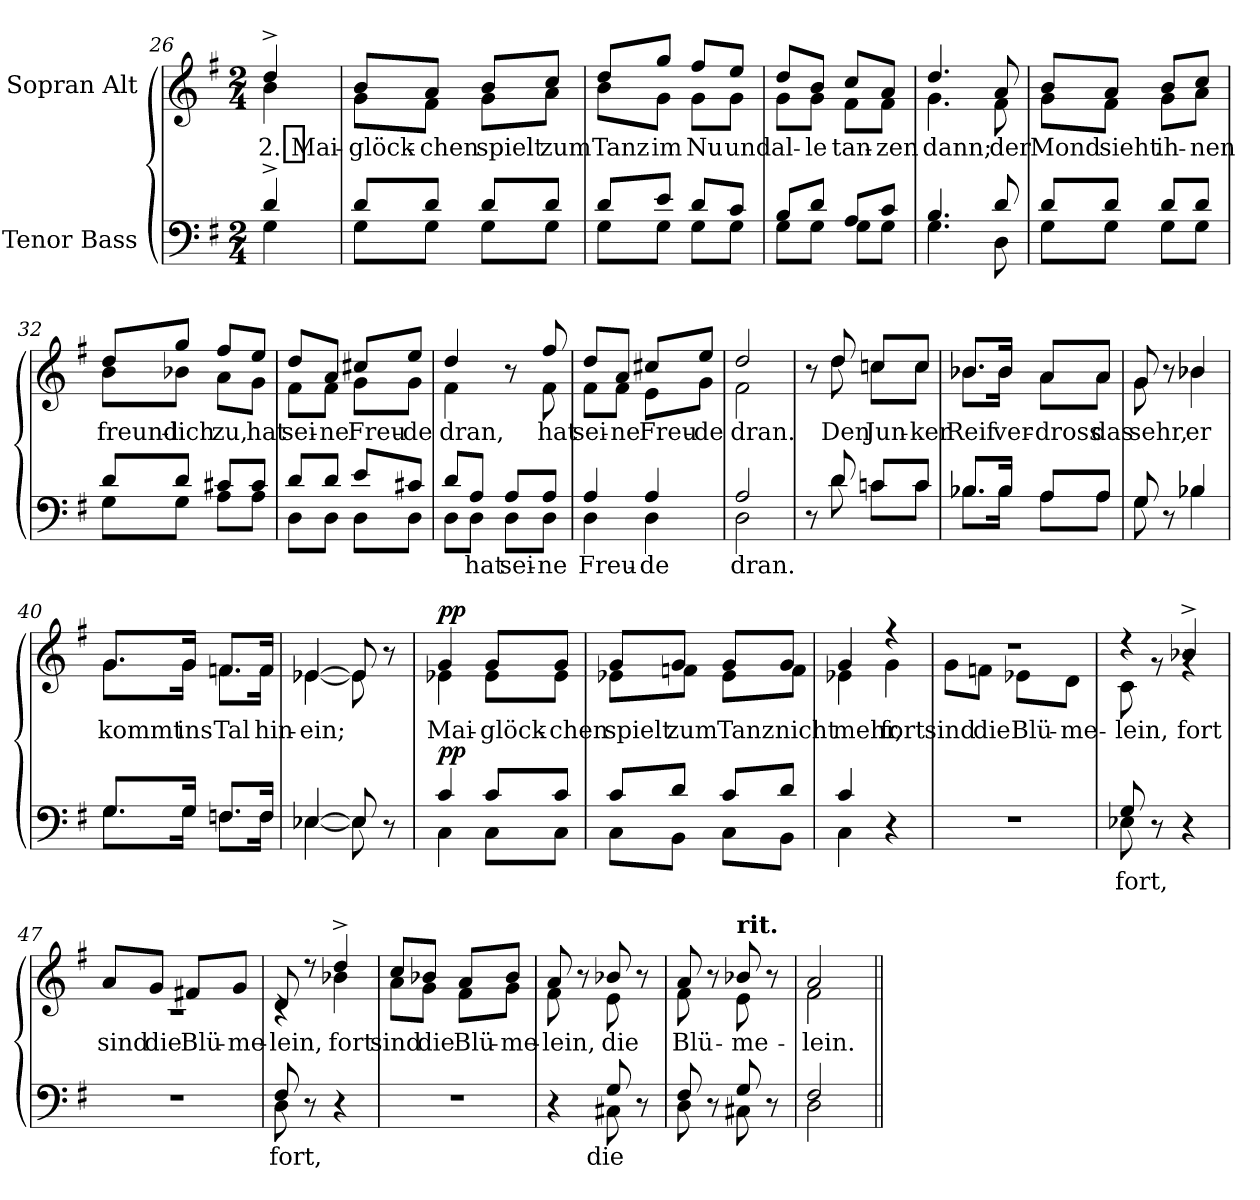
**kern	**text	**dynam	**kern	**text	**dynam
*part2	*part2	*part2	*part1	*part1	*part1
*staff2	*staff2	*staff2	*staff1	*staff1	*staff1
*I"Tenor Bass	*	*	*I"Sopran Alt	*	*
!!LO:LB:g=z
*clefF4	*	*	*clefG2	*	*
*k[f#]	*	*	*k[f#]	*	*
*M2/4	*	*	*M2/4	*	*
=26	=26	=26	=26	=26	=26
*^	*	*	*	*	*
!	!	!	!	!	!LO:LY:b	!
*	*	*	*	*^	*	*
4d^/	4G\	.	.	4dd^/	4b\	2. Mai-	.
=27	=27	=27	=27	=27	=27	=27	=27
!	!	!	!	!	!	!LO:LY:b	!
8d/L	8G\L	.	.	8b/L	8g\L	-glöck-	.
!	!	!	!	!	!	!LO:LY:b	!
8d/J	8G\J	.	.	8a/J	8f#\J	-chen	.
!	!	!	!	!	!	!LO:LY:b	!
8d/L	8G\L	.	.	8b/L	8g\L	spielt	.
!	!	!	!	!	!	!LO:LY:b	!
8d/J	8G\J	.	.	8cc/J	8a\J	zum	.
=28	=28	=28	=28	=28	=28	=28	=28
!	!	!	!	!	!	!LO:LY:b	!
8d/L	8G\L	.	.	8dd/L	8b\L	Tanz	.
!	!	!	!	!	!	!LO:LY:b	!
8e/J	8G\J	.	.	8gg/J	8g\J	im	.
!	!	!	!	!	!	!LO:LY:b	!
8d/L	8G\L	.	.	8ff#/L	8g\L	Nu	.
!	!	!	!	!	!	!LO:LY:b	!
8c/J	8G\J	.	.	8ee/J	8g\J	und	.
=29	=29	=29	=29	=29	=29	=29	=29
!	!	!	!	!	!	!LO:LY:b	!
8B/L	8G\L	.	.	8dd/L	8g\L	al-	.
!	!	!	!	!	!	!LO:LY:b	!
8d/J	8G\J	.	.	8b/J	8g\J	-le	.
!	!	!	!	!	!	!LO:LY:b	!
8A/L	8G\L	.	.	8cc/L	8f#\L	tan-	.
!	!	!	!	!	!	!LO:LY:b	!
8c/J	8G\J	.	.	8a/J	8f#\J	-zen	.
!!LO:LB:g=z	!!
=30	=30	=30	=30	=30	=30	=30	=30
!	!	!	!	!	!	!LO:LY:b	!
4.B/	4.G\	.	.	4.dd/	4.g\	dann;	.
!	!	!	!	!	!	!LO:LY:b	!
8d/	8D\	.	.	8a/	8f#\	der	.
=31	=31	=31	=31	=31	=31	=31	=31
!	!	!	!	!	!	!LO:LY:b	!
8d/L	8G\L	.	.	8b/L	8g\L	Mond	.
!	!	!	!	!	!	!LO:LY:b	!
8d/J	8G\J	.	.	8a/J	8f#\J	sieht	.
!	!	!	!	!	!	!LO:LY:b	!
8d/L	8G\L	.	.	8b/L	8g\L	ih-	.
!	!	!	!	!	!	!LO:LY:b	!
8d/J	8G\J	.	.	8cc/J	8a\J	-nen	.
=32	=32	=32	=32	=32	=32	=32	=32
!	!	!	!	!	!	!LO:LY:b	!
8d/L	8G\L	.	.	8dd/L	8b\L	freund-	.
!	!	!	!	!	!	!LO:LY:b	!
8d/J	8G\J	.	.	8gg/J	8b-X\J	-lich	.
!	!	!	!	!	!	!LO:LY:b	!
8c#X/L	8A\L	.	.	8ff#/L	8a\L	zu,	.
!	!	!	!	!	!	!LO:LY:b	!
8c#/J	8A\J	.	.	8ee/J	8g\J	hat	.
=33	=33	=33	=33	=33	=33	=33	=33
!	!	!	!	!	!	!LO:LY:b	!
8d/L	8D\L	.	.	8dd/L	8f#\L	sei-	.
!	!	!	!	!	!	!LO:LY:b	!
8d/J	8D\J	.	.	8a/J	8f#\J	-ne	.
!	!	!	!	!	!	!LO:LY:b	!
8e/L	8D\L	.	.	8cc#X/L	8g\L	Freu-	.
!	!	!	!	!	!	!LO:LY:b	!
8c#X/J	8D\J	.	.	8ee/J	8g\J	-de	.
!!LO:LB:g=z	!!
=34	=34	=34	=34	=34	=34	=34	=34
!	!	!	!	!	!	!LO:LY:b	!
8d/L	8D\L	.	.	4dd/	4f#\	dran,	.
!	!	!LO:LY:b	!	!	!	!	!
8A/J	8D\J	hat	.	.	.	.	.
!	!	!LO:LY:b	!	!	!	!	!
8A/L	8D\L	sei-	.	8r	8ryy	.	.
!	!	!LO:LY:b	!	!	!	!LO:LY:b	!
8A/J	8D\J	-ne	.	8ff#/	8f#\	hat	.
=35	=35	=35	=35	=35	=35	=35	=35
!	!	!LO:LY:b	!	!	!	!LO:LY:b	!
4A/	4D\	Freu-	.	8dd/L	8f#\L	sei-	.
!	!	!	!	!	!	!LO:LY:b	!
.	.	.	.	8a/J	8f#\J	-ne	.
!	!	!LO:LY:b	!	!	!	!LO:LY:b	!
4A/	4D\	-de	.	8cc#X/L	8e\L	Freu-	.
!	!	!	!	!	!	!LO:LY:b	!
.	.	.	.	8ee/J	8g\J	-de	.
=36	=36	=36	=36	=36	=36	=36	=36
!	!	!LO:LY:b	!	!	!	!LO:LY:b	!
2A/	2D\	dran.	.	2dd/	2f#\	dran.	.
=37	=37	=37	=37	=37	=37	=37	=37
8r	8ryy	.	.	8r	8ryy	.	.
!	!	!	!	!	!	!LO:LY:b	!
8d/	8d\	.	.	8dd/	8dd\	Den	.
!	!	!	!	!	!	!LO:LY:b	!
8cn/L	8c\L	.	.	8ccn/L	8cc\L	Jun-	.
!	!	!	!	!	!	!LO:LY:b	!
8c/J	8c\J	.	.	8cc/J	8cc\J	-ker	.
!!LO:PB:g=z	!!
=38	=38	=38	=38	=38	=38	=38	=38
!	!	!	!	!	!	!LO:LY:b	!
8.B-X/L	8.B-\L	.	.	8.b-X/L	8.b-\L	Reif	.
!	!	!	!	!	!	!LO:LY:b	!
16B-/Jk	16B-\Jk	.	.	16b-/Jk	16b-\Jk	ver-	.
!	!	!	!	!	!	!LO:LY:b	!
8A/L	8A\L	.	.	8a/L	8a\L	-dross	.
!	!	!	!	!	!	!LO:LY:b	!
8A/J	8A\J	.	.	8a/J	8a\J	das	.
=39	=39	=39	=39	=39	=39	=39	=39
!	!	!	!	!	!	!LO:LY:b	!
8G/	8G\	.	.	8g/	8g\	sehr,	.
8r	8ryy	.	.	8r	8ryy	.	.
!	!	!	!	!	!	!LO:LY:b	!
4B-X/	4B-\	.	.	4b-X/	4b-\	er	.
=40	=40	=40	=40	=40	=40	=40	=40
!	!	!	!	!	!	!LO:LY:b	!
8.G/L	8.G\L	.	.	8.g/L	8.g\L	kommt	.
!	!	!	!	!	!	!LO:LY:b	!
16G/Jk	16G\Jk	.	.	16g/Jk	16g\Jk	ins	.
!	!	!	!	!	!	!LO:LY:b	!
8.Fn/L	8.F\L	.	.	8.fn/L	8.f\L	Tal	.
!	!	!	!	!	!	!LO:LY:b	!
16F/Jk	16F\Jk	.	.	16f/Jk	16f\Jk	hin-	.
=41	=41	=41	=41	=41	=41	=41	=41
!	!	!	!	!	!	!LO:LY:b	!
[4E-X/	[4E-\	.	.	[4e-X/	[4e-\	-ein;	.
8E-/]	8E-\]	.	.	8e-/]	8e-\]	.	.
8r	8ryy	.	.	8r	8ryy	.	.
!!LO:LB:g=z	!!
=42	=42	=42	=42	=42	=42	=42	=42
!	!	!	!LO:DY:a	!	!	!LO:LY:b	!LO:DY:a
4c/	4C\	.	pp	4g/	4e-X\	Mai-	pp
!	!	!	!	!	!	!LO:LY:b	!
8c/L	8C\L	.	.	8g/L	8e-\L	-glöck-	.
!	!	!	!	!	!	!LO:LY:b	!
8c/J	8C\J	.	.	8g/J	8e-\J	-chen	.
=43	=43	=43	=43	=43	=43	=43	=43
!	!	!	!	!	!	!LO:LY:b	!
8c/L	8C\L	.	.	8g/L	8e-X\L	spielt	.
!	!	!	!	!	!	!LO:LY:b	!
8d/J	8BB\J	.	.	8g/J	8fn\J	zum	.
!	!	!	!	!	!	!LO:LY:b	!
8c/L	8C\L	.	.	8g/L	8e-\L	Tanz	.
!	!	!	!	!	!	!LO:LY:b	!
8d/J	8BB\J	.	.	8g/J	8f\J	nicht	.
=44	=44	=44	=44	=44	=44	=44	=44
!	!	!	!	!	!	!LO:LY:b	!
4c/	4C\	.	.	4g/	4e-X\	mehr,	.
!	!	!	!	!	!	!LO:LY:b	!
4r	4ryy	.	.	4r	4g\	fort	.
=45	=45	=45	=45	=45	=45	=45	=45
!	!	!	!	!	!	!LO:LY:b	!
*v	*v	*	*	*	*	*	*
2r	.	.	2r	8g\L	sind	.
!	!	!	!	!	!LO:LY:b	!
.	.	.	.	8fn\J	die	.
!	!	!	!	!	!LO:LY:b	!
.	.	.	.	8e-X\L	Blü-	.
!	!	!	!	!	!LO:LY:b	!
.	.	.	.	8d\J	-me-	.
=46	=46	=46	=46	=46	=46	=46
!	!LO:LY:b	!	!	!	!LO:LY:b	!
*^	*	*	*	*	*	*
8G/	8E-X\	fort,	.	4r	8c\	-lein,	.
8r	8ryy	.	.	.	8rg	.	.
!	!	!	!	!	!	!LO:LY:b	!
4r	4ryy	.	.	4b-X^/	4rg	fort	.
!!LO:LB:g=z	!!
=47	=47	=47	=47	=47	=47	=47	=47
!	!	!	!	!	!	!LO:LY:b	!
*v	*v	*	*	*	*	*	*
2r	.	.	8a/L	2rc	sind	.
!	!	!	!	!	!LO:LY:b	!
.	.	.	8g/J	.	die	.
!	!	!	!	!	!LO:LY:b	!
.	.	.	8f#X/L	.	Blü-	.
!	!	!	!	!	!LO:LY:b	!
.	.	.	8g/J	.	-me-	.
=48	=48	=48	=48	=48	=48	=48
!	!LO:LY:b	!	!	!	!LO:LY:b	!
*^	*	*	*	*	*	*
8F#/	8D\	fort,	.	8d/	4rc	-lein,	.
8r	8ryy	.	.	8r	.	.	.
!	!	!	!	!	!	!LO:LY:b	!
4r	4ryy	.	.	4dd^/	4b-X\	fort	.
=49	=49	=49	=49	=49	=49	=49	=49
!	!	!	!	!	!	!LO:LY:b	!
*v	*v	*	*	*	*	*	*
2r	.	.	8cc/L	8a\L	sind	.
!	!	!	!	!	!LO:LY:b	!
.	.	.	8b-X/J	8g\J	die	.
!	!	!	!	!	!LO:LY:b	!
.	.	.	8a/L	8f#\L	Blü-	.
!	!	!	!	!	!LO:LY:b	!
.	.	.	8b-/J	8g\J	-me-	.
=50	=50	=50	=50	=50	=50	=50
*^	*	*	*	*	*	*
!	!	!	!	!	!	!LO:LY:b	!
4r	4ryy	.	.	8a/	8f#\	-lein,	.
.	.	.	.	8r	8ryy	.	.
!	!	!LO:LY:b	!	!	!	!LO:LY:b	!
8G/	8C#X\	die	.	8b-X/	8e\	die	.
8r	8ryy	.	.	8r	8ryy	.	.
=51	=51	=51	=51	=51	=51	=51	=51
!	!	!	!	!	!	!LO:LY:b	!
8F#/	8D\	.	.	8a/	8f#\	Blü-	.
8r	8ryy	.	.	8r	8ryy	.	.
!	!	!	!	!LO:TX:a:B:t=rit.	!	!	!
!	!	!	!	!	!	!LO:LY:b	!
8G/	8C#X\	.	.	8b-X/	8e\	-me-	.
8r	8ryy	.	.	8r	8ryy	.	.
=52	=52	=52	=52	=52	=52	=52	=52
!	!	!	!	!	!	!LO:LY:b	!
2F#/	2D\	.	.	2a/	2f#\	-lein.	.
*v	*v	*	*	*	*	*	*
*	*	*	*v	*v	*	*
=||	=||	=||	=||	=||	=||
*-	*-	*-	*-	*-	*-
